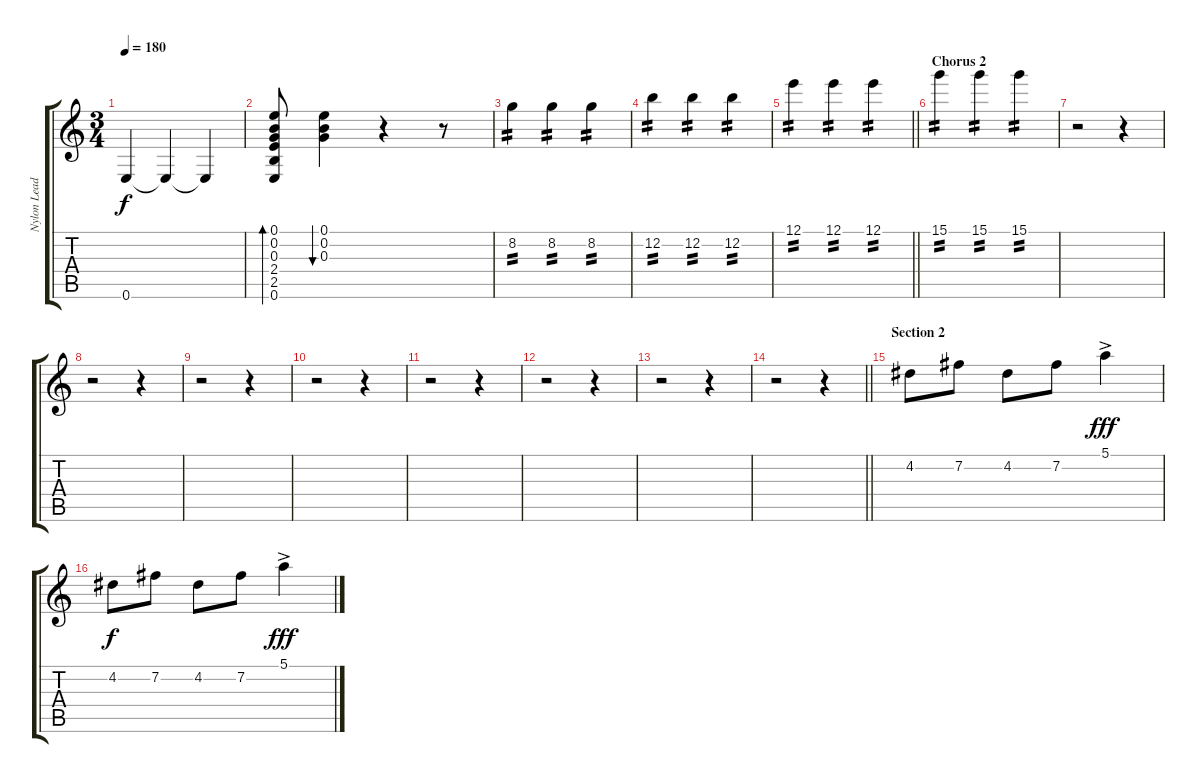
\track ("Nylon Lead" "Nylon Lead") {instrument acousticguitarnylon}
\staff {score tabs}
\tuning (E4 B3 G3 D3 A2 E2) {hide}
\ts (3 4)
\tempo 180
\clef g2
\ks c
0.6.4{dy f} 0.6{t}.4 0.6{t}.4 |
(0.1 0.2 0.3 2.4 2.5 0.6).8{bd 120} (0.1 0.2 0.3).4{bu 240} r.4 r.8 |
8.2.4{tp 2} 8.2.4{tp 2} 8.2.4{tp 2} |
12.2.4{tp 2} 12.2.4{tp 2} 12.2.4{tp 2} |
\barLineRight lightlight
12.1.4{tp 2} 12.1.4{tp 2} 12.1.4{tp 2} |
\section ("" "Chorus 2")
15.1.4{tp 2} 15.1.4{tp 2} 15.1.4{tp 2} |
r.2 r.4 |
r.2 r.4 |
r.2 r.4 |
r.2 r.4 |
r.2 r.4 |
r.2 r.4 |
r.2 r.4 |
\barLineRight lightlight
r.2 r.4 |
\section ("" "Section 2")
4.2.8 7.2.8 4.2.8 7.2.8 5.1{ac}.4{dy fff} |
4.2.8{dy f} 7.2.8 4.2.8 7.2.8 5.1{ac}.4{dy fff}
